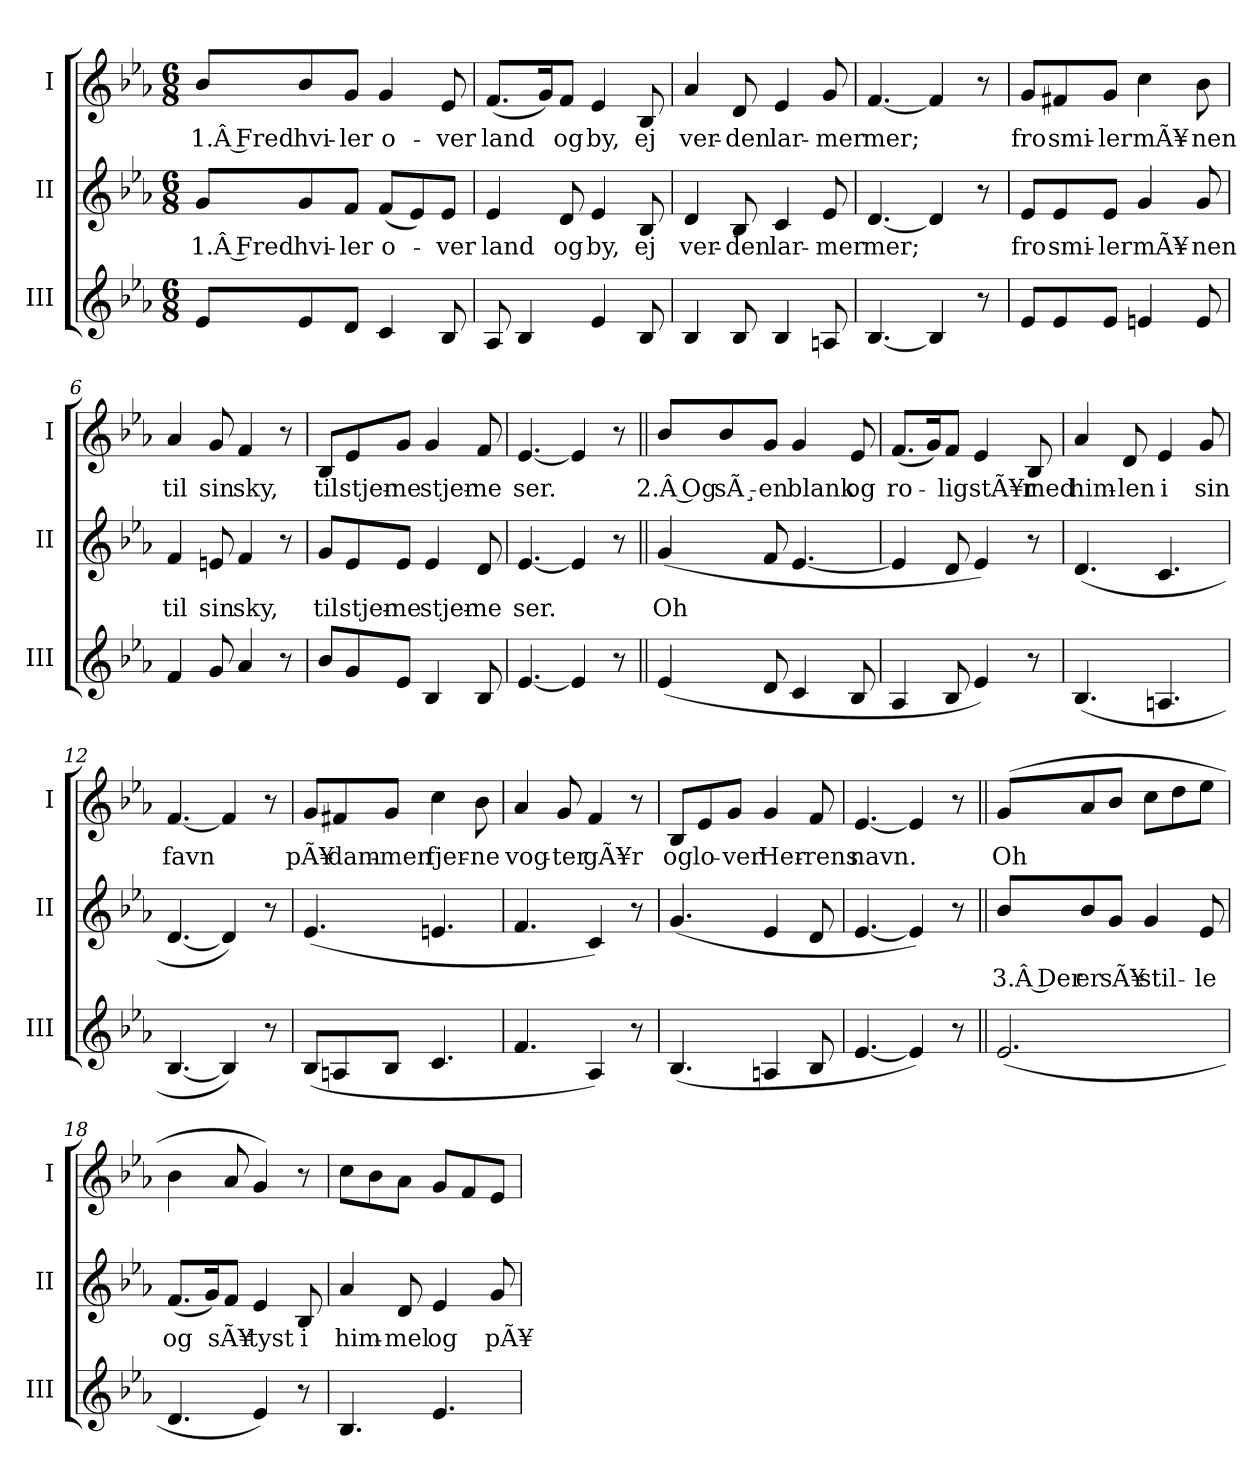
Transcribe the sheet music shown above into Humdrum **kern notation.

**kern	**kern	**text	**kern	**text
*part3	*part2	*part2	*part1	*part1
*staff3	*staff2	*staff2	*staff1	*staff1
*I"III	*I"II	*	*I"I	*
*I'III	*I'II	*	*I'I	*
*clefG2	*clefG2	*	*clefG2	*
*k[b-e-a-]	*k[b-e-a-]	*	*k[b-e-a-]	*
*M6/8	*M6/8	*	*M6/8	*
=1	=1	=1	=1	=1
!	!	!LO:LY:b	!	!LO:LY:b
8e-/L	8g/L	1.Â Fred	8b-/L	1.Â Fred
!	!	!LO:LY:b	!	!LO:LY:b
8e-/	8g/	hvi-	8b-/	hvi-
!	!	!LO:LY:b	!	!LO:LY:b
8d/J	8f/J	-ler	8g/J	-ler
!	!	!LO:LY:b	!	!LO:LY:b
4c/	(<8f/L	o-	4g/	o-
.	8e-/)	.	.	.
!	!	!LO:LY:b	!	!LO:LY:b
8B-/	8e-/J	-ver	8e-/	-ver
=2	=2	=2	=2	=2
!	!	!LO:LY:b	!	!LO:LY:b
8A-/	4e-/	land	(<8.f/L	land
4B-/	.	.	.	.
.	.	.	16g/K)	.
!	!	!LO:LY:b	!	!LO:LY:b
.	8d/	og	8f/J	og
!	!	!LO:LY:b	!	!LO:LY:b
4e-/	4e-/	by,	4e-/	by,
!	!	!LO:LY:b	!	!LO:LY:b
8B-/	8B-/	ej	8B-/	ej
=3	=3	=3	=3	=3
!	!	!LO:LY:b	!	!LO:LY:b
4B-/	4d/	ver-	4a-/	ver-
!	!	!LO:LY:b	!	!LO:LY:b
8B-/	8B-/	-den	8d/	-den
!	!	!LO:LY:b	!	!LO:LY:b
4B-/	4c/	lar-	4e-/	lar-
!	!	!LO:LY:b	!	!LO:LY:b
8An/	8e-/	-mer	8g/	-mer
=4	=4	=4	=4	=4
!	!	!LO:LY:b	!	!LO:LY:b
[4.B-/	[4.d/	mer;	[4.f/	mer;
4B-/]	4d/]	.	4f/]	.
8r	8r	.	8r	.
=5	=5	=5	=5	=5
!	!	!LO:LY:b	!	!LO:LY:b
8e-/L	8e-/L	fro	8g/L	fro
!	!	!LO:LY:b	!	!LO:LY:b
8e-/	8e-/	smi-	8f#X/	smi-
!	!	!LO:LY:b	!	!LO:LY:b
8e-/J	8e-/J	-ler	8g/J	-ler
!	!	!LO:LY:b	!	!LO:LY:b
4en/	4g/	mÃ¥-	4cc\	mÃ¥-
!	!	!LO:LY:b	!	!LO:LY:b
8e/	8g/	-nen	8b-\	-nen
!!LO:LB:g=z
=6	=6	=6	=6	=6
!	!	!LO:LY:b	!	!LO:LY:b
4f/	4f/	til	4a-/	til
!	!	!LO:LY:b	!	!LO:LY:b
8g/	8en/	sin	8g/	sin
!	!	!LO:LY:b	!	!LO:LY:b
4a-/	4f/	sky,	4f/	sky,
8r	8r	.	8r	.
=7	=7	=7	=7	=7
!	!	!LO:LY:b	!	!LO:LY:b
8b-/L	8g/L	til	8B-/L	til
!	!	!LO:LY:b	!	!LO:LY:b
8g/	8e-/	stjer-	8e-/	stjer-
!	!	!LO:LY:b	!	!LO:LY:b
8e-/J	8e-/J	-ne	8g/J	-ne
!	!	!LO:LY:b	!	!LO:LY:b
4B-/	4e-/	stjer-	4g/	stjer-
!	!	!LO:LY:b	!	!LO:LY:b
8B-/	8d/	-ne	8f/	-ne
=8	=8	=8	=8	=8
!	!	!LO:LY:b	!	!LO:LY:b
[4.e-/	[4.e-/	ser.	[4.e-/	ser.
4e-/]	4e-/]	.	4e-/]	.
8r	8r	.	8r	.
=9||	=9||	=9||	=9||	=9||
!	!	!LO:LY:b	!	!LO:LY:b
(<4e-/	(<4g/	Oh	8b-/L	2.Â Og
!	!	!	!	!LO:LY:b
.	.	.	8b-/	sÃ¸-
!	!	!	!	!LO:LY:b
8d/	8f/	.	8g/J	-en
!	!	!	!	!LO:LY:b
4c/	[4.e-/	.	4g/	blank
!	!	!	!	!LO:LY:b
8B-/	.	.	8e-/	og
=10	=10	=10	=10	=10
!	!	!	!	!LO:LY:b
4A-/	4e-/]	.	(<8.f/L	ro-
.	.	.	16g/K)	.
!	!	!	!	!LO:LY:b
8B-/	8d/	.	8f/J	-lig
!	!	!	!	!LO:LY:b
4e-/)	4e-/)	.	4e-/	stÃ¥r
!	!	!	!	!LO:LY:b
8r	8r	.	8B-/	med
!!LO:LB:g=z
=11	=11	=11	=11	=11
!	!	!	!	!LO:LY:b
(<4.B-/	(<4.d/	.	4a-/	him-
!	!	!	!	!LO:LY:b
.	.	.	8d/	-len
!	!	!	!	!LO:LY:b
4.An/	4.c/	.	4e-/	i
!	!	!	!	!LO:LY:b
.	.	.	8g/	sin
=12	=12	=12	=12	=12
!	!	!	!	!LO:LY:b
[4.B-/	[4.d/	.	[4.f/	favn
4B-/])	4d/])	.	4f/]	.
8r	8r	.	8r	.
=13	=13	=13	=13	=13
!	!	!	!	!LO:LY:b
(<8B-/L	(<4.e-/	.	8g/L	pÃ¥
!	!	!	!	!LO:LY:b
8An/	.	.	8f#X/	dam-
!	!	!	!	!LO:LY:b
8B-/J	.	.	8g/J	-men
!	!	!	!	!LO:LY:b
4.c/	4.en/	.	4cc\	fjer-
!	!	!	!	!LO:LY:b
.	.	.	8b-\	-ne
=14	=14	=14	=14	=14
!	!	!	!	!LO:LY:b
4.f/	4.f/	.	4a-/	vog-
!	!	!	!	!LO:LY:b
.	.	.	8g/	-ter
!	!	!	!	!LO:LY:b
4A-/)	4c/)	.	4f/	gÃ¥r
8r	8r	.	8r	.
=15	=15	=15	=15	=15
!	!	!	!	!LO:LY:b
(<4.B-/	(<4.g/	.	8B-/L	og
!	!	!	!	!LO:LY:b
.	.	.	8e-/	lo-
!	!	!	!	!LO:LY:b
.	.	.	8g/J	-ver
!	!	!	!	!LO:LY:b
4An/	4e-/	.	4g/	Her-
!	!	!	!	!LO:LY:b
8B-/	8d/	.	8f/	-rens
=16	=16	=16	=16	=16
!	!	!	!	!LO:LY:b
[4.e-/	[4.e-/	.	[4.e-/	navn.
4e-/])	4e-/])	.	4e-/]	.
8r	8r	.	8r	.
!!LO:LB:g=z
=17||	=17||	=17||	=17||	=17||
!	!	!LO:LY:b	!	!LO:LY:b
(<2.e-/	8b-/L	3.Â Der	(>8g/L	Oh
!	!	!LO:LY:b	!	!
.	8b-/	er	8a-/	.
!	!	!LO:LY:b	!	!
.	8g/J	sÃ¥	8b-/J	.
!	!	!LO:LY:b	!	!
.	4g/	stil-	8cc\L	.
.	.	.	8dd\	.
!	!	!LO:LY:b	!	!
.	8e-/	-le	8ee-\J	.
=18	=18	=18	=18	=18
!	!	!LO:LY:b	!	!
4.d/	(<8.f/L	og	4b-\	.
.	16g/K)	.	.	.
!	!	!LO:LY:b	!	!
.	8f/J	sÃ¥	8a-/	.
!	!	!LO:LY:b	!	!
4e-/)	4e-/	tyst	4g/)	.
!	!	!LO:LY:b	!	!
8r	8B-/	i	8r	.
=19	=19	=19	=19	=19
!	!	!LO:LY:b	!	!
4.B-/	4a-/	him-	8cc\L	.
.	.	.	8b-\	.
!	!	!LO:LY:b	!	!
.	8d/	-mel	8a-\J	.
!	!	!LO:LY:b	!	!
4.e-/	4e-/	og	8g/L	.
.	.	.	8f/	.
!	!	!LO:LY:b	!	!
.	8g/	pÃ¥	8e-/J	.
=	=	=	=	=
*-	*-	*-	*-	*-
